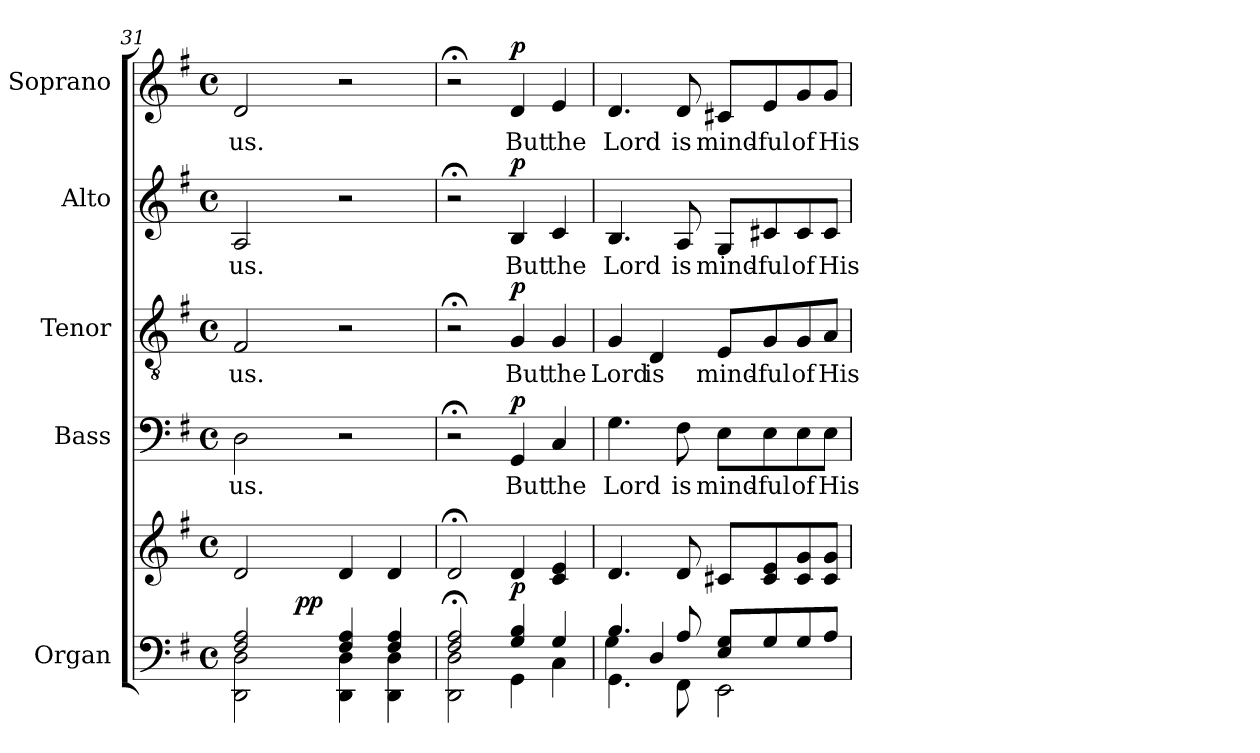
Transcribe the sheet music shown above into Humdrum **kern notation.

**kern	**kern	**dynam	**kern	**text	**dynam	**kern	**text	**dynam	**kern	**text	**dynam	**kern	**text	**dynam
*part5	*part5	*part5	*part4	*part4	*part4	*part3	*part3	*part3	*part2	*part2	*part2	*part1	*part1	*part1
*staff6	*staff5	*staff5/6	*staff4	*staff4	*staff4	*staff3	*staff3	*staff3	*staff2	*staff2	*staff2	*staff1	*staff1	*staff1
*I"Organ	*	*	*I"Bass	*	*	*I"Tenor	*	*	*I"Alto	*	*	*I"Soprano	*	*
*I'Org.	*	*	*I'B.	*	*	*I'T.	*	*	*I'A.	*	*	*I'S.	*	*
*clefF4	*clefG2	*	*clefF4	*	*	*clefGv2	*	*	*clefG2	*	*	*clefG2	*	*
*	*	*	*	*	*	*ITrd7c12	*	*	*	*	*	*	*	*
*k[f#]	*k[f#]	*	*k[f#]	*	*	*k[f#]	*	*	*k[f#]	*	*	*k[f#]	*	*
*G:	*G:	*	*G:	*	*	*G:	*	*	*G:	*	*	*G:	*	*
*M4/4	*M4/4	*	*M4/4	*	*	*M4/4	*	*	*M4/4	*	*	*M4/4	*	*
*met(c)	*met(c)	*	*met(c)	*	*	*met(c)	*	*	*met(c)	*	*	*met(c)	*	*
=31	=31	=31	=31	=31	=31	=31	=31	=31	=31	=31	=31	=31	=31	=31
*^	*	*	*	*	*	*	*	*	*	*	*	*	*	*
!	!	!	!	!	!LO:LY:b:color=#000000	!	!	!	!	!	!	!	!	!	!
!	!	!	!	!	!	!	!	!LO:LY:b:color=#000000	!	!	!	!	!	!	!
!	!	!	!	!	!	!	!	!	!	!	!LO:LY:b:color=#000000	!	!	!	!
!	!	!	!	!	!	!	!	!	!	!	!	!	!	!LO:LY:b:color=#000000	!
*	*	*^	*	*	*	*	*	*	*	*	*	*	*	*	*
2F#i/ 2Ai	2DDi\ 2Di	2di/	8ryy	.	2Di\	us.	.	2FF#i/	us.	.	2Ai/	us.	.	2di/	us.	.
.	.	.	16ryy	.	.	.	.	.	.	.	.	.	.	.	.	.
.	.	.	32ryy	.	.	.	.	.	.	.	.	.	.	.	.	.
.	.	.	128ryy	.	.	.	.	.	.	.	.	.	.	.	.	.
.	.	.	2ryy	pp	.	.	.	.	.	.	.	.	.	.	.	.
4F#i/ 4Ai	4DDi\ 4Di	4di/	.	.	2r	.	.	2r	.	.	2r	.	.	2r	.	.
.	.	.	4ryy	.	.	.	.	.	.	.	.	.	.	.	.	.
4F#i/ 4Ai	4DDi\ 4Di	4di/	.	.	.	.	.	.	.	.	.	.	.	.	.	.
.	.	.	64.ryy	.	.	.	.	.	.	.	.	.	.	.	.	.
*	*	*v	*v	*	*	*	*	*	*	*	*	*	*	*	*	*
=32	=32	=32	=32	=32	=32	=32	=32	=32	=32	=32	=32	=32	=32	=32	=32
2F#i/; 2Ai;	2DDi\ 2Di	2d;i/	.	2r;	.	.	2r;	.	.	2r;	.	.	2r;	.	.
!	!	!	!	!	!LO:LY:b:color=#000000	!	!	!	!	!	!	!	!	!	!
!	!	!	!	!	!	!	!	!LO:LY:b:color=#000000	!	!	!	!	!	!	!
!	!	!	!	!	!	!	!	!	!	!	!LO:LY:b:color=#000000	!	!	!	!
!	!	!	!	!	!	!	!	!	!	!	!	!	!	!LO:LY:b:color=#000000	!
4Gi/ 4Bi	4GGi\	4di/	p	4GGi/	But	p	4GGi/	But	p	4Bi/	But	p	4di/	But	p
!	!	!	!	!	!LO:LY:b:color=#000000	!	!	!	!	!	!	!	!	!	!
!	!	!	!	!	!	!	!	!LO:LY:b:color=#000000	!	!	!	!	!	!	!
!	!	!	!	!	!	!	!	!	!	!	!LO:LY:b:color=#000000	!	!	!	!
!	!	!	!	!	!	!	!	!	!	!	!	!	!	!LO:LY:b:color=#000000	!
4Gi/	4Ci\	4ci/ 4ei	.	4Ci/	the	.	4GGi/	the	.	4ci/	the	.	4ei/	the	.
!!LO:LB:g=z
=33	=33	=33	=33	=33	=33	=33	=33	=33	=33	=33	=33	=33	=33	=33	=33
*	*^	*	*	*	*	*	*	*	*	*	*	*	*	*	*
!	!	!	!	!	!	!LO:LY:b:color=#000000	!	!	!	!	!	!	!	!	!	!
!	!	!	!	!	!	!	!	!	!LO:LY:b:color=#000000	!	!	!	!	!	!	!
!	!	!	!	!	!	!	!	!	!	!	!	!LO:LY:b:color=#000000	!	!	!	!
!	!	!	!	!	!	!	!	!	!	!	!	!	!	!	!LO:LY:b:color=#000000	!
4.Bi/	4.GGi\	4Gi\	4.di/	.	4.Gi\	Lord	.	4GGi/	Lord	.	4.Bi/	Lord	.	4.di/	Lord	.
!	!	!	!	!	!	!	!	!	!LO:LY:b:color=#000000	!	!	!	!	!	!	!
.	.	4Di/	.	.	.	.	.	4DDi/	is	.	.	.	.	.	.	.
!	!	!	!	!	!	!LO:LY:b:color=#000000	!	!	!	!	!	!	!	!	!	!
!	!	!	!	!	!	!	!	!	!	!	!	!LO:LY:b:color=#000000	!	!	!	!
!	!	!	!	!	!	!	!	!	!	!	!	!	!	!	!LO:LY:b:color=#000000	!
8Ai/	8FF#i\	.	8di/	.	8F#i\	is	.	.	.	.	8Ai/	is	.	8di/	is	.
!	!	!	!	!	!	!LO:LY:b:color=#000000	!	!	!	!	!	!	!	!	!	!
!	!	!	!	!	!	!	!	!	!LO:LY:b:color=#000000	!	!	!	!	!	!	!
!	!	!	!	!	!	!	!	!	!	!	!	!LO:LY:b:color=#000000	!	!	!	!
!	!	!	!	!	!	!	!	!	!	!	!	!	!	!	!LO:LY:b:color=#000000	!
8Ei/ 8GiL	2EEi\	2ryy	8c#Xi/L	.	8Ei\L	mind-	.	8EEi/L	mind-	.	8Gi/L	mind-	.	8c#Xi/L	mind-	.
!	!	!	!	!	!	!LO:LY:b:color=#000000	!	!	!	!	!	!	!	!	!	!
!	!	!	!	!	!	!	!	!	!LO:LY:b:color=#000000	!	!	!	!	!	!	!
!	!	!	!	!	!	!	!	!	!	!	!	!LO:LY:b:color=#000000	!	!	!	!
!	!	!	!	!	!	!	!	!	!	!	!	!	!	!	!LO:LY:b:color=#000000	!
8Gi/	.	.	8c#i/ 8ei	.	8Ei\	-ful	.	8GGi/	-ful	.	8c#Xi/	-ful	.	8ei/	-ful	.
!	!	!	!	!	!	!LO:LY:b:color=#000000	!	!	!	!	!	!	!	!	!	!
!	!	!	!	!	!	!	!	!	!LO:LY:b:color=#000000	!	!	!	!	!	!	!
!	!	!	!	!	!	!	!	!	!	!	!	!LO:LY:b:color=#000000	!	!	!	!
!	!	!	!	!	!	!	!	!	!	!	!	!	!	!	!LO:LY:b:color=#000000	!
8Gi/	.	.	8c#i/ 8gi	.	8Ei\	of	.	8GGi/	of	.	8c#i/	of	.	8gi/	of	.
!	!	!	!	!	!	!LO:LY:b:color=#000000	!	!	!	!	!	!	!	!	!	!
!	!	!	!	!	!	!	!	!	!LO:LY:b:color=#000000	!	!	!	!	!	!	!
!	!	!	!	!	!	!	!	!	!	!	!	!LO:LY:b:color=#000000	!	!	!	!
!	!	!	!	!	!	!	!	!	!	!	!	!	!	!	!LO:LY:b:color=#000000	!
8Ai/J	.	.	8c#i/ 8giJ	.	8Ei\J	His	.	8AAi/J	His	.	8c#i/J	His	.	8gi/J	His	.
*v	*v	*v	*	*	*	*	*	*	*	*	*	*	*	*	*	*
=	=	=	=	=	=	=	=	=	=	=	=	=	=	=
*-	*-	*-	*-	*-	*-	*-	*-	*-	*-	*-	*-	*-	*-	*-
